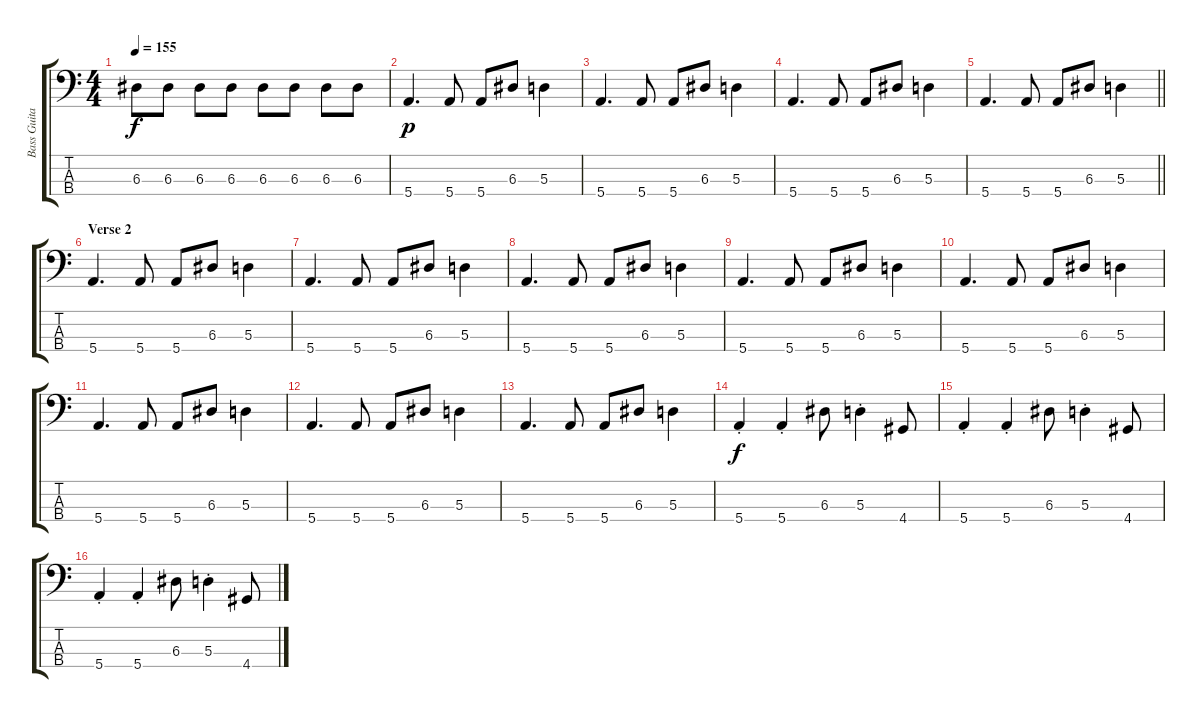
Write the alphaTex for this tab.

\track ("Bass Guitar" "Bass Guita") {instrument electricbassfinger}
\staff {score tabs}
\tuning (G2 D2 A1 E1) {hide}
\ts (4 4)
\tempo 155
\clef f4
\ks c
6.3.8{dy f} 6.3.8 6.3.8 6.3.8 6.3.8 6.3.8 6.3.8 6.3.8 |
5.4.4{d dy p} 5.4.8 5.4.8 6.3.8 5.3.4 |
5.4.4{d} 5.4.8 5.4.8 6.3.8 5.3.4 |
5.4.4{d} 5.4.8 5.4.8 6.3.8 5.3.4 |
\barLineRight lightlight
5.4.4{d} 5.4.8 5.4.8 6.3.8 5.3.4 |
\section ("" "Verse 2")
5.4.4{d} 5.4.8 5.4.8 6.3.8 5.3.4 |
5.4.4{d} 5.4.8 5.4.8 6.3.8 5.3.4 |
5.4.4{d} 5.4.8 5.4.8 6.3.8 5.3.4 |
5.4.4{d} 5.4.8 5.4.8 6.3.8 5.3.4 |
5.4.4{d} 5.4.8 5.4.8 6.3.8 5.3.4 |
5.4.4{d} 5.4.8 5.4.8 6.3.8 5.3.4 |
5.4.4{d} 5.4.8 5.4.8 6.3.8 5.3.4 |
5.4.4{d} 5.4.8 5.4.8 6.3.8 5.3.4 |
5.4{st}.4{dy f} 5.4{st}.4 6.3.8 5.3{st}.4 4.4.8 |
5.4{st}.4 5.4{st}.4 6.3.8 5.3{st}.4 4.4.8 |
5.4{st}.4 5.4{st}.4 6.3.8 5.3{st}.4 4.4.8
